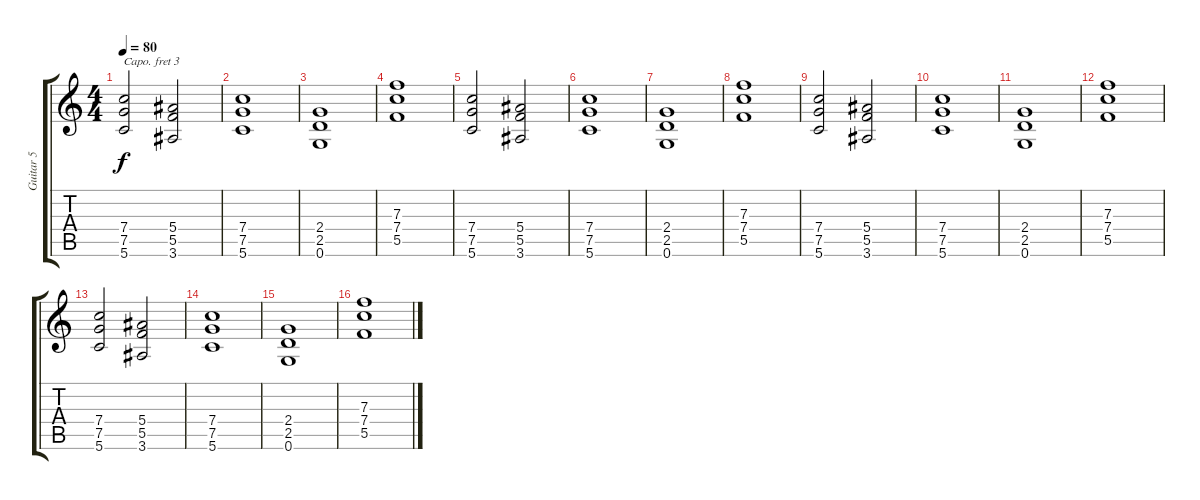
\track ("Guitar 5" "Guitar 5") {instrument distortionguitar}
\staff {score tabs}
\capo 3
\tuning (E4 B3 G3 D3 A2 E2) {hide}
\ts (4 4)
\tempo 80
\clef g2
\ks c
(7.4 7.5 5.6).2{dy f} (5.4 5.5 3.6).2 |
(7.4 7.5 5.6).1 |
(2.4 2.5 0.6).1 |
(7.3 7.4 5.5).1 |
(7.4 7.5 5.6).2 (5.4 5.5 3.6).2 |
(7.4 7.5 5.6).1 |
(2.4 2.5 0.6).1 |
(7.3 7.4 5.5).1 |
(7.4 7.5 5.6).2 (5.4 5.5 3.6).2 |
(7.4 7.5 5.6).1 |
(2.4 2.5 0.6).1 |
(7.3 7.4 5.5).1 |
(7.4 7.5 5.6).2 (5.4 5.5 3.6).2 |
(7.4 7.5 5.6).1 |
(2.4 2.5 0.6).1 |
(7.3 7.4 5.5).1
